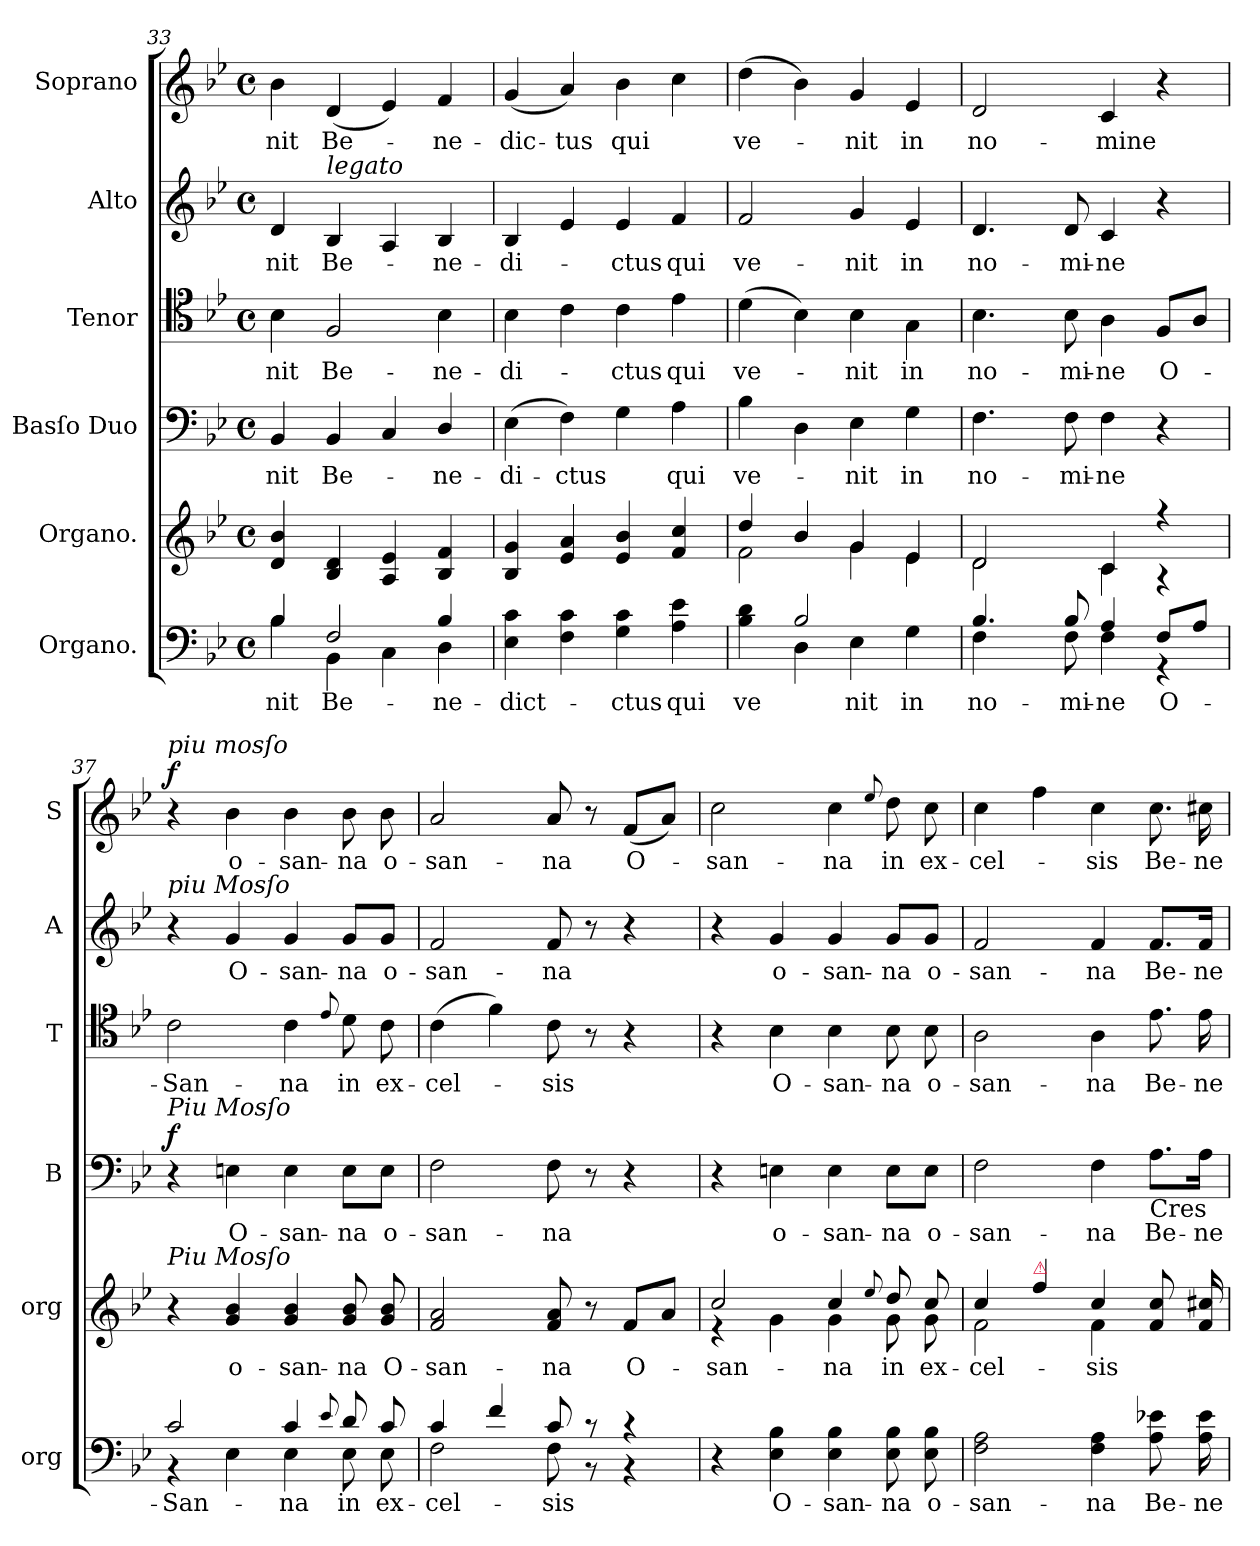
**kern	**text	**kern	**text	**kern	**text	**dynam	**kern	**text	**kern	**text	**kern	**text	**dynam
*part6	*part6	*part5	*part5	*part4	*part4	*part4	*part3	*part3	*part2	*part2	*part1	*part1	*part1
*staff6	*staff6	*staff5	*staff5	*staff4	*staff4	*staff4	*staff3	*staff3	*staff2	*staff2	*staff1	*staff1	*staff1
*I"Organo.	*	*I"Organo.	*	*I"Basſo Duo	*	*	*I"Tenor	*	*I"Alto	*	*I"Soprano	*	*
*I'org	*	*I'org	*	*I'B	*	*	*I'T	*	*I'A	*	*I'S	*	*
*clefF4	*	*clefG2	*	*clefF4	*	*	*clefC4	*	*clefG2	*	*clefG2	*	*
*k[b-e-]	*	*k[b-e-]	*	*k[b-e-]	*	*	*k[b-e-]	*	*k[b-e-]	*	*k[b-e-]	*	*
*B-:	*	*B-:	*	*B-:	*	*	*B-:	*	*B-:	*	*B-:	*	*
*M4/4	*	*M4/4	*	*M4/4	*	*	*M4/4	*	*M4/4	*	*M4/4	*	*
*met(c)	*	*met(c)	*	*met(c)	*	*	*met(c)	*	*met(c)	*	*met(c)	*	*
=33	=33	=33	=33	=33	=33	=33	=33	=33	=33	=33	=33	=33	=33
*^	*	*	*	*	*	*	*	*	*	*	*	*	*
4B-/	4B-\	-nit	4d/ 4b-/	.	4BB-/	-nit	.	4B-\	-nit	4d/	-nit	4b-\	-nit	.
!	!	!	!	!	!	!	!	!	!	!LO:TX:a:i:t=legato	!	!	!	!
2F/	4BB-\	Be-	4B-/ 4d/	.	4BB-/	Be-	.	2F/	Be-	4B-/	Be-	(<4d/	Be-	.
.	4C\	.	4A/ 4e-/	.	4C/	.	.	.	.	4A/	.	4e-/)	.	.
4B-/	4D\	ne-	4B-/ 4f/	.	4D/	-ne-	.	4B-\	-ne-	4B-/	-ne-	4f/	-ne-	.
*v	*v	*	*	*	*	*	*	*	*	*	*	*	*	*
=34	=34	=34	=34	=34	=34	=34	=34	=34	=34	=34	=34	=34	=34
4E-\ 4c\	-dict-	4B-/ 4g/	.	(>4E-\	-di-	.	4B-\	-di-	4B-/	-di-	(<4g/	-dic-	.
4F\ 4c\	.	4e-/ 4a/	.	4F\)	-ctus	.	4c\	.	4e-/	.	4a/)	-tus	.
4G\ 4c\	-ctus	4e-/ 4b-/	.	4G\	.	.	4c\	-ctus	4e-/	-ctus	4b-\	qui	.
4A\ 4e-\	qui	4f/ 4cc/	.	4A\	qui	.	4e-\	qui	4f/	qui	4cc\	.	.
=35	=35	=35	=35	=35	=35	=35	=35	=35	=35	=35	=35	=35	=35
*^	*	*^	*	*	*	*	*	*	*	*	*	*	*
4B-\ 4d\	4ryy	ve	4dd/	2f\	.	4B-\	ve-	.	(>4d\	ve-	2f/	ve-	(>4dd\	ve-	.
2B-/	4D\	.	4b-/	.	.	4D\	.	.	4B-\)	.	.	.	4b-\)	.	.
.	4E-\	nit	4g/	4g\	.	4E-\	-nit	.	4B-\	-nit	4g/	-nit	4g/	-nit	.
4ryy	4G\	in	4e-/	4e-\	.	4G\	in	.	4G\	in	4e-/	in	4e-/	in	.
=36	=36	=36	=36	=36	=36	=36	=36	=36	=36	=36	=36	=36	=36	=36	=36
4.B-/	4F\	no-	2d/	2d\	.	4.F\	no-	.	4.B-\	no-	4.d/	no-	2d/	no-	.
.	8ryy	.	.	.	.	.	.	.	.	.	.	.	.	.	.
8B-/	8F\	-mi-	.	.	.	8F\	-mi-	.	8B-\	-mi-	8d/	-mi-	.	.	.
4A/	4F\	-ne	4c/	4c\	.	4F\	-ne	.	4A\	-ne	4c/	-ne	4c/	-mine	.
8F/L	4r	O-	4r	4r	.	4r	.	.	8F/L	O-	4r	.	4r	.	.
8A/J	.	.	.	.	.	.	.	.	8A/J	.	.	.	.	.	.
*	*	*	*v	*v	*	*	*	*	*	*	*	*	*	*	*
=37	=37	=37	=37	=37	=37	=37	=37	=37	=37	=37	=37	=37	=37	=37
!	!	!	!	!	!	!	!	!	!	!	!	!LO:TX:a:i:t=piu mosſo	!	!
!	!	!	!	!	!	!	!	!	!	!LO:TX:a:i:t=piu Mosſo	!	!	!	!
!	!	!	!	!	!LO:TX:a:i:t=Piu Mosſo	!	!	!	!	!	!	!	!	!
!	!	!	!LO:TX:a:i:t=Piu Mosſo	!	!	!	!	!	!	!	!	!	!	!
!	!	!	!	!	!	!	!LO:DY:b	!	!	!	!	!	!	!LO:DY:b
2c/	4r	-San-	4r	.	4r	.	f	2c\	-San-	4r	.	4r	.	f
.	4E-\	.	4g/ 4b-/	o-	4En\	O-	.	.	.	4g/	O-	4b-\	o-	.
4c/	4E-\	-na	4g/ 4b-/	-san-	4E\	-san-	.	4c\	-na	4g/	-san-	4b-\	-san-	.
8qqe-/	.	.	.	.	.	.	.	8qqe-/	.	.	.	.	.	.
8d/	8E-\	in	8g/ 8b-/	-na	8E\L	-na	.	8d\	in	8g/L	-na	8b-\	-na	.
8c/	8E-\	ex-	8g/ 8b-/	O-	8E\J	o-	.	8c\	ex-	8g/J	o-	8b-\	o-	.
=38	=38	=38	=38	=38	=38	=38	=38	=38	=38	=38	=38	=38	=38	=38
4c/	2F\	-cel-	2f/ 2a/	-san-	2F\	-san-	.	(>4c\	-cel-	2f/	-san-	2a/	-san-	.
4f/	.	.	.	.	.	.	.	4f\)	.	.	.	.	.	.
8c/	8F\	-sis	8f/ 8a/	-na	8F\	-na	.	8c\	-sis	8f/	-na	8a/	-na	.
8rc	8rBB	.	8r	.	8r	.	.	8r	.	8r	.	8r	.	.
4rc	4rBB	.	8f/L	O-	4r	.	.	4r	.	4r	.	(8f/L	O-	.
.	.	.	8a/J	.	.	.	.	.	.	.	.	8a/J)	.	.
*v	*v	*	*	*	*	*	*	*	*	*	*	*	*	*
=39	=39	=39	=39	=39	=39	=39	=39	=39	=39	=39	=39	=39	=39
*	*	*^	*	*	*	*	*	*	*	*	*	*	*
4r	.	2cc/	4r	-san-	4r	.	.	4r	.	4r	.	2cc\	-san-	.
4E-\ 4B-\	O-	.	4g\	.	4En\	o-	.	4B-\	O-	4g/	o-	.	.	.
4E-\ 4B-\	-san-	4cc/	4g\	-na	4E\	-san-	.	4B-\	-san-	4g/	-san-	4cc\	-na	.
.	.	8qqee-/	.	.	.	.	.	.	.	.	.	8qqee-/	.	.
8E-\ 8B-\	-na	8dd/	8g\	in	8E\L	-na	.	8B-\	-na	8g/L	-na	8dd\	in	.
8E-\ 8B-\	o-	8cc/	8g\	ex-	8E\J	o-	.	8B-\	o-	8g/J	o-	8cc\	ex-	.
=40	=40	=40	=40	=40	=40	=40	=40	=40	=40	=40	=40	=40	=40	=40
2F\ 2A\	-san-	4cc/	2f\	-cel-	2F\	-san-	.	2A\	-san-	2f/	-san-	4cc\	-cel-	.
!	!	!LO:TX:a:color=crimson:t=⚠	!	!	!	!	!	!	!	!	!	!	!	!
.	.	4ff/	.	.	.	.	.	.	.	.	.	4ff\	.	.
4F\ 4A\	-na	4cc/	4f\	-sis	4F\	-na	.	4A\	-na	4f/	-na	4cc\	-sis	.
!	!	!	!	!	!LO:TX:b:t=Cres	!	!	!	!	!	!	!	!	!
!LO:N:vis=8	!	!LO:N:vis=8	!	!	!	!	!	!	!	!	!	!	!	!
8.A\ 8.e-X\	Be-	8.f/ 8.cc/	4ryy	.	8.A\L	Be-	.	8.e-\	Be-	8.f/L	Be-	8.cc\	Be-	.
16A\ 16e-\	-ne-	16f/ 16cc#X/	.	.	16A\Jk	-ne-	.	16e-\	-ne-	16f/Jk	-ne-	16cc#X\	-ne-	.
*	*	*v	*v	*	*	*	*	*	*	*	*	*	*	*
=	=	=	=	=	=	=	=	=	=	=	=	=	=
*-	*-	*-	*-	*-	*-	*-	*-	*-	*-	*-	*-	*-	*-
